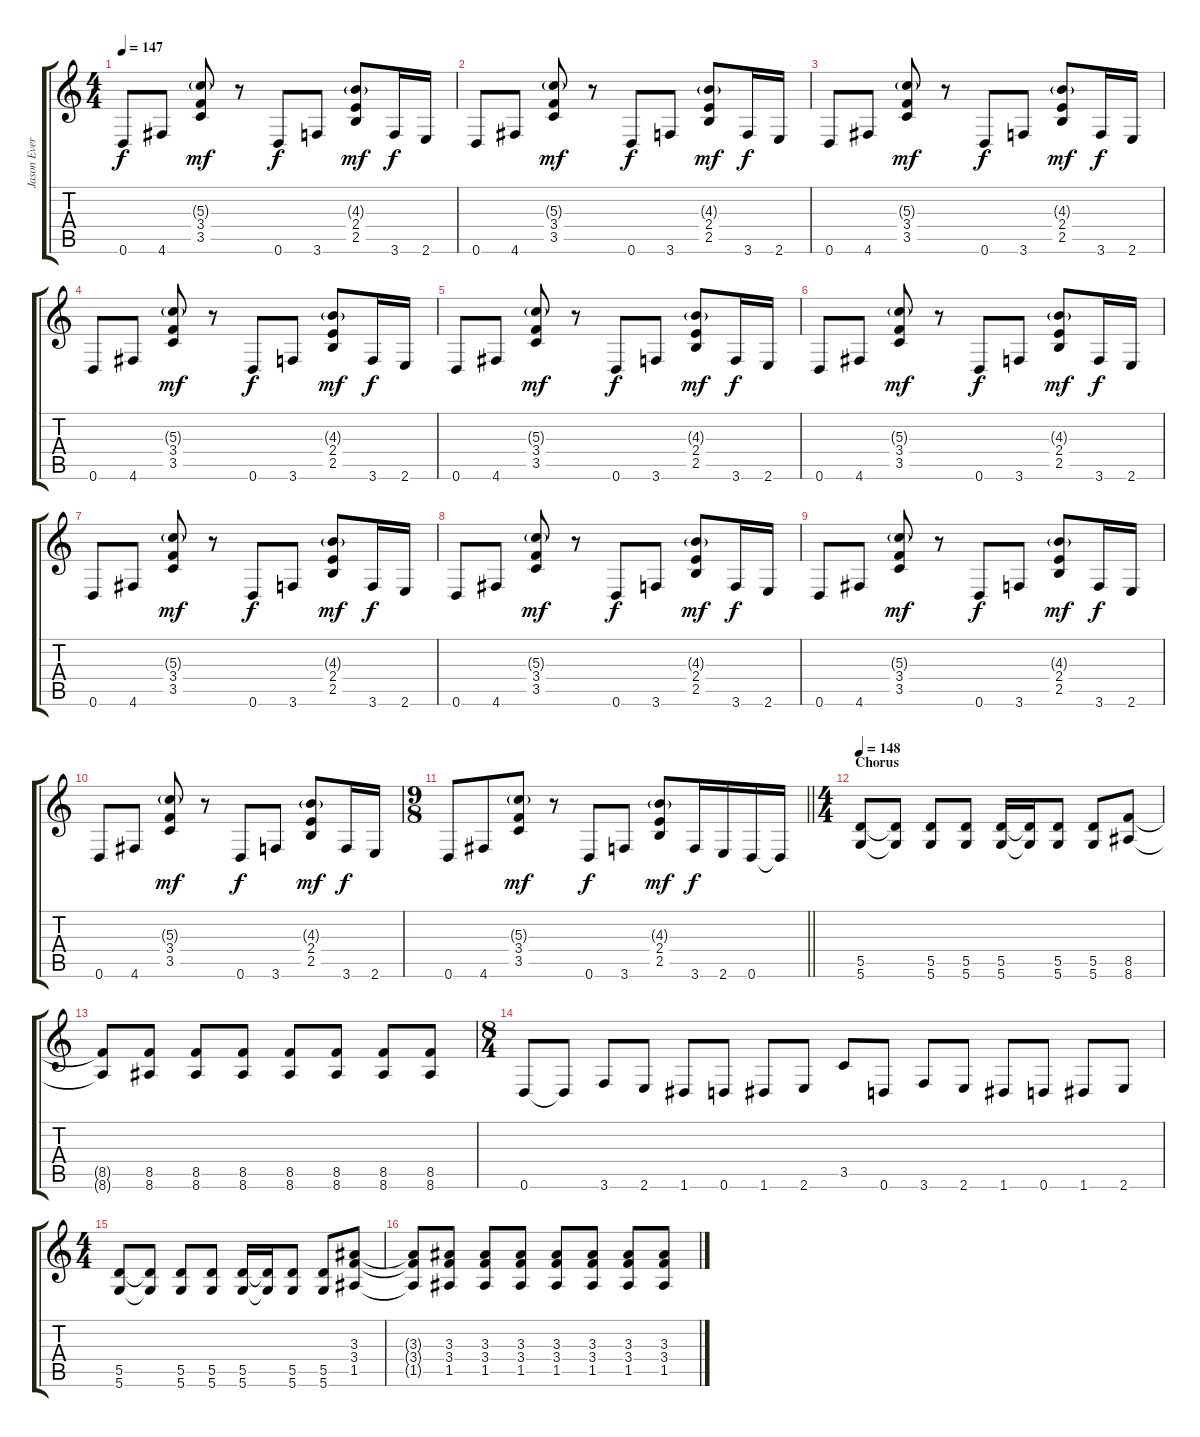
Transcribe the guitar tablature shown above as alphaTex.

\track ("Jason Everman" "Jason Ever") {instrument distortionguitar}
\staff {score tabs}
\tuning (E4 B3 G3 D3 A2 D2) {hide}
\ts (4 4)
\tempo 147
\clef g2
\ks c
0.6.8{dy f} 4.6.8 (5.3{g} 3.4 3.5).8{dy mf} r.8 0.6.8{dy f} 3.6.8 (4.3{g} 2.4 2.5).8{dy mf} 3.6.16{dy f} 2.6.16 |
0.6.8 4.6.8 (5.3{g} 3.4 3.5).8{dy mf} r.8 0.6.8{dy f} 3.6.8 (4.3{g} 2.4 2.5).8{dy mf} 3.6.16{dy f} 2.6.16 |
0.6.8 4.6.8 (5.3{g} 3.4 3.5).8{dy mf} r.8 0.6.8{dy f} 3.6.8 (4.3{g} 2.4 2.5).8{dy mf} 3.6.16{dy f} 2.6.16 |
0.6.8 4.6.8 (5.3{g} 3.4 3.5).8{dy mf} r.8 0.6.8{dy f} 3.6.8 (4.3{g} 2.4 2.5).8{dy mf} 3.6.16{dy f} 2.6.16 |
0.6.8 4.6.8 (5.3{g} 3.4 3.5).8{dy mf} r.8 0.6.8{dy f} 3.6.8 (4.3{g} 2.4 2.5).8{dy mf} 3.6.16{dy f} 2.6.16 |
0.6.8 4.6.8 (5.3{g} 3.4 3.5).8{dy mf} r.8 0.6.8{dy f} 3.6.8 (4.3{g} 2.4 2.5).8{dy mf} 3.6.16{dy f} 2.6.16 |
0.6.8 4.6.8 (5.3{g} 3.4 3.5).8{dy mf} r.8 0.6.8{dy f} 3.6.8 (4.3{g} 2.4 2.5).8{dy mf} 3.6.16{dy f} 2.6.16 |
0.6.8 4.6.8 (5.3{g} 3.4 3.5).8{dy mf} r.8 0.6.8{dy f} 3.6.8 (4.3{g} 2.4 2.5).8{dy mf} 3.6.16{dy f} 2.6.16 |
0.6.8 4.6.8 (5.3{g} 3.4 3.5).8{dy mf} r.8 0.6.8{dy f} 3.6.8 (4.3{g} 2.4 2.5).8{dy mf} 3.6.16{dy f} 2.6.16 |
0.6.8 4.6.8 (5.3{g} 3.4 3.5).8{dy mf} r.8 0.6.8{dy f} 3.6.8 (4.3{g} 2.4 2.5).8{dy mf} 3.6.16{dy f} 2.6.16 |
\ts (9 8)
\barLineRight lightlight
0.6.8 4.6.8 (5.3{g} 3.4 3.5).8{dy mf} r.8 0.6.8{dy f} 3.6.8 (4.3{g} 2.4 2.5).8{dy mf} 3.6.16{dy f} 2.6.16 0.6.16 0.6{t}.16 |
\ts (4 4)
\section ("" "Chorus")
\tempo 148
(5.5 5.6).8 (5.5{t} 5.6{t}).8 (5.5 5.6).8 (5.5 5.6).8 (5.5 5.6).16 (5.5{t} 5.6{t}).16 (5.5 5.6).8 (5.5 5.6).8 (8.5 8.6).8 |
(8.5{t} 8.6{t}).8 (8.5 8.6).8 (8.5 8.6).8 (8.5 8.6).8 (8.5 8.6).8 (8.5 8.6).8 (8.5 8.6).8 (8.5 8.6).8 |
\ts (8 4)
0.6.8 0.6{t}.8 3.6.8 2.6.8 1.6.8 0.6.8 1.6.8 2.6.8 3.5.8 0.6.8 3.6.8 2.6.8 1.6.8 0.6.8 1.6.8 2.6.8 |
\ts (4 4)
(5.5 5.6).8 (5.5{t} 5.6{t}).8 (5.5 5.6).8 (5.5 5.6).8 (5.5 5.6).16 (5.5{t} 5.6{t}).16 (5.5 5.6).8 (5.5 5.6).8 (3.3 3.4 1.5).8 |
(3.3{t} 3.4{t} 1.5{t}).8 (3.3 3.4 1.5).8 (3.3 3.4 1.5).8 (3.3 3.4 1.5).8 (3.3 3.4 1.5).8 (3.3 3.4 1.5).8 (3.3 3.4 1.5).8 (3.3 3.4 1.5).8
